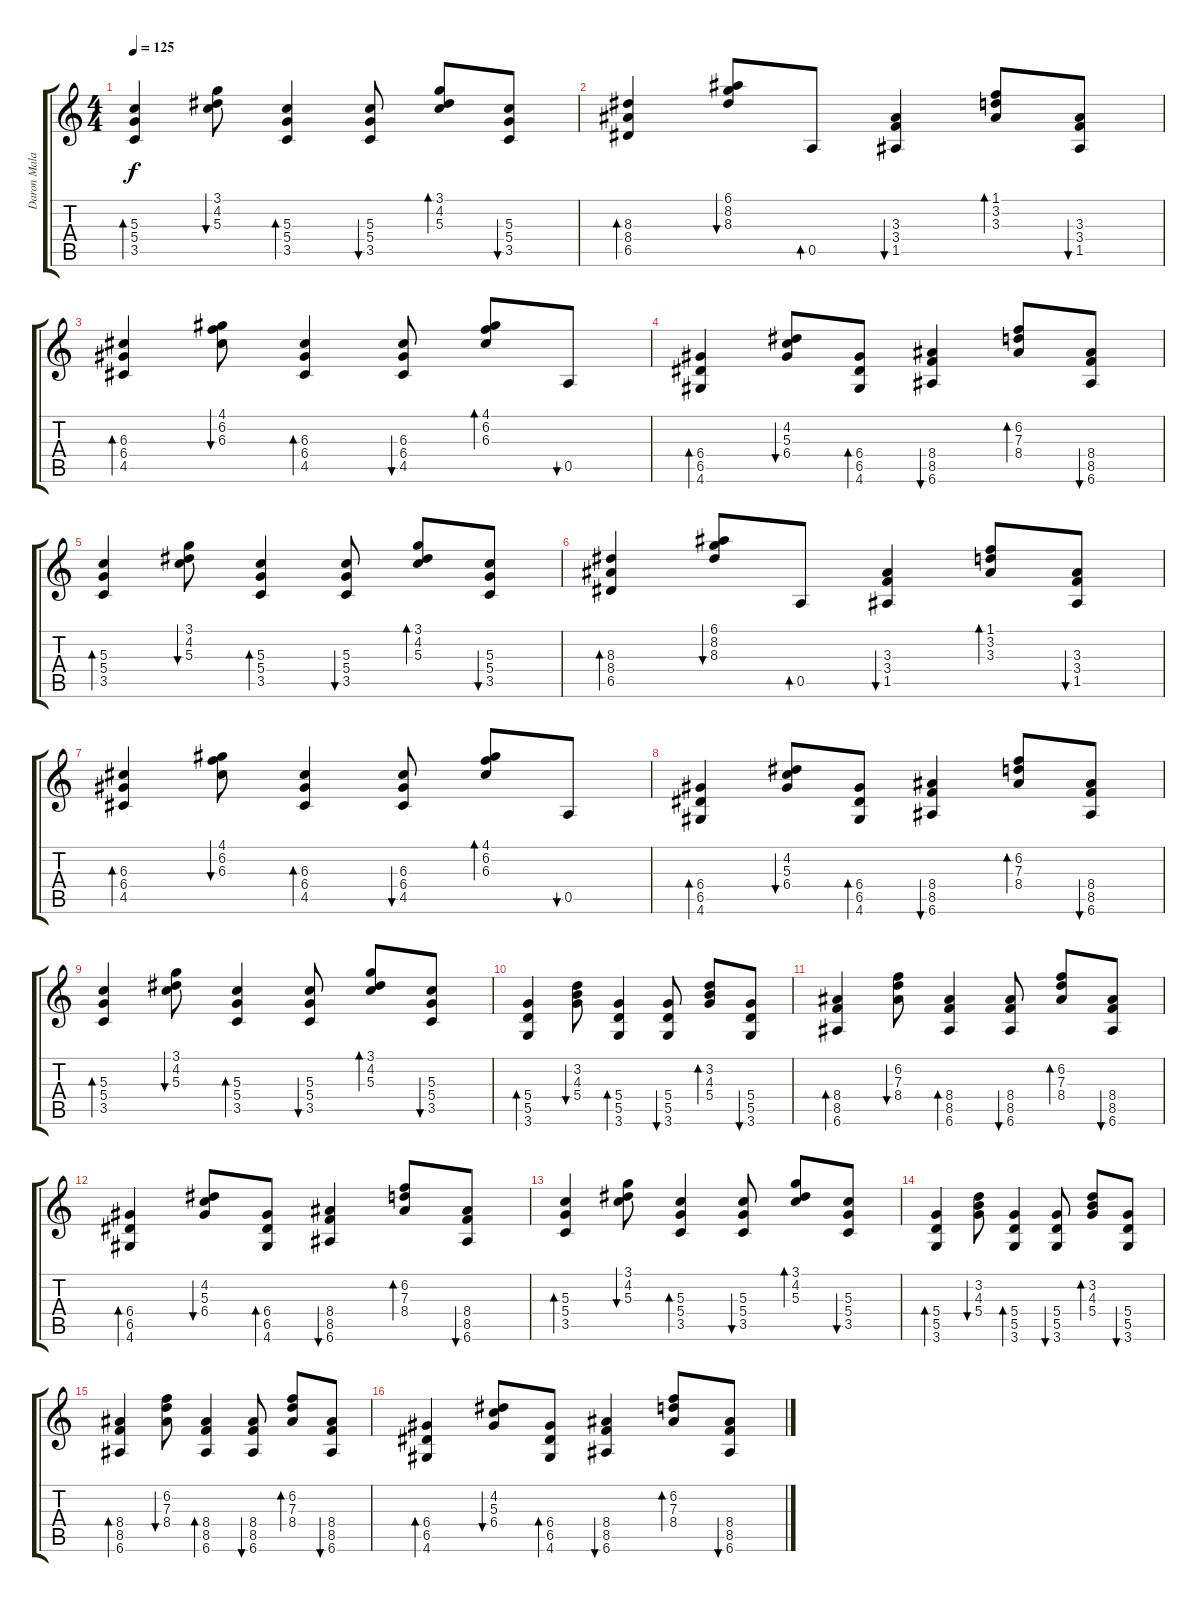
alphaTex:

\track ("Daron Malakian:Guitar & Solo" "Daron Mala") {instrument acousticguitarsteel}
\staff {score tabs}
\tuning (E4 B3 G3 D3 A2 E2) {hide}
\ts (4 4)
\tempo 125
\clef g2
\ks c
(5.3 5.4 3.5).4{bd 60 dy f} (3.1 4.2 5.3).8{bu 60} (5.3 5.4 3.5).4{bd 60} (5.3 5.4 3.5).8{bu 60} (3.1 4.2 5.3).8{bd 60} (5.3 5.4 3.5).8{bu 60} |
(8.3 8.4 6.5).4{bd 60} (6.1 8.2 8.3).8{bu 60} 0.5.8{bd 60} (3.3 3.4 1.5).4{bu 60} (1.1 3.2 3.3).8{bd 60} (3.3 3.4 1.5).8{bu 60} |
(6.3 6.4 4.5).4{bd 60} (4.1 6.2 6.3).8{bu 60} (6.3 6.4 4.5).4{bd 60} (6.3 6.4 4.5).8{bu 60} (4.1 6.2 6.3).8{bd 60} 0.5.8{bu 60} |
(6.4 6.5 4.6).4{bd 60} (4.2 5.3 6.4).8{bu 60} (6.4 6.5 4.6).8{bd 60} (8.4 8.5 6.6).4{bu 60} (6.2 7.3 8.4).8{bd 60} (8.4 8.5 6.6).8{bu 60} |
(5.3 5.4 3.5).4{bd 60} (3.1 4.2 5.3).8{bu 60} (5.3 5.4 3.5).4{bd 60} (5.3 5.4 3.5).8{bu 60} (3.1 4.2 5.3).8{bd 60} (5.3 5.4 3.5).8{bu 60} |
(8.3 8.4 6.5).4{bd 60} (6.1 8.2 8.3).8{bu 60} 0.5.8{bd 60} (3.3 3.4 1.5).4{bu 60} (1.1 3.2 3.3).8{bd 60} (3.3 3.4 1.5).8{bu 60} |
(6.3 6.4 4.5).4{bd 60} (4.1 6.2 6.3).8{bu 60} (6.3 6.4 4.5).4{bd 60} (6.3 6.4 4.5).8{bu 60} (4.1 6.2 6.3).8{bd 60} 0.5.8{bu 60} |
(6.4 6.5 4.6).4{bd 60} (4.2 5.3 6.4).8{bu 60} (6.4 6.5 4.6).8{bd 60} (8.4 8.5 6.6).4{bu 60} (6.2 7.3 8.4).8{bd 60} (8.4 8.5 6.6).8{bu 60} |
(5.3 5.4 3.5).4{bd 60} (3.1 4.2 5.3).8{bu 60} (5.3 5.4 3.5).4{bd 60} (5.3 5.4 3.5).8{bu 60} (3.1 4.2 5.3).8{bd 60} (5.3 5.4 3.5).8{bu 60} |
(5.4 5.5 3.6).4{bd 60} (3.2 4.3 5.4).8{bu 60} (5.4 5.5 3.6).4{bd 60} (5.4 5.5 3.6).8{bu 60} (3.2 4.3 5.4).8{bd 60} (5.4 5.5 3.6).8{bu 60} |
(8.4 8.5 6.6).4{bd 60} (6.2 7.3 8.4).8{bu 60} (8.4 8.5 6.6).4{bd 60} (8.4 8.5 6.6).8{bu 60} (6.2 7.3 8.4).8{bd 60} (8.4 8.5 6.6).8{bu 60} |
(6.4 6.5 4.6).4{bd 60} (4.2 5.3 6.4).8{bu 60} (6.4 6.5 4.6).8{bd 60} (8.4 8.5 6.6).4{bu 60} (6.2 7.3 8.4).8{bd 60} (8.4 8.5 6.6).8{bu 60} |
(5.3 5.4 3.5).4{bd 60} (3.1 4.2 5.3).8{bu 60} (5.3 5.4 3.5).4{bd 60} (5.3 5.4 3.5).8{bu 60} (3.1 4.2 5.3).8{bd 60} (5.3 5.4 3.5).8{bu 60} |
(5.4 5.5 3.6).4{bd 60} (3.2 4.3 5.4).8{bu 60} (5.4 5.5 3.6).4{bd 60} (5.4 5.5 3.6).8{bu 60} (3.2 4.3 5.4).8{bd 60} (5.4 5.5 3.6).8{bu 60} |
(8.4 8.5 6.6).4{bd 60} (6.2 7.3 8.4).8{bu 60} (8.4 8.5 6.6).4{bd 60} (8.4 8.5 6.6).8{bu 60} (6.2 7.3 8.4).8{bd 60} (8.4 8.5 6.6).8{bu 60} |
(6.4 6.5 4.6).4{bd 60} (4.2 5.3 6.4).8{bu 60} (6.4 6.5 4.6).8{bd 60} (8.4 8.5 6.6).4{bu 60} (6.2 7.3 8.4).8{bd 60} (8.4 8.5 6.6).8{bu 60}
